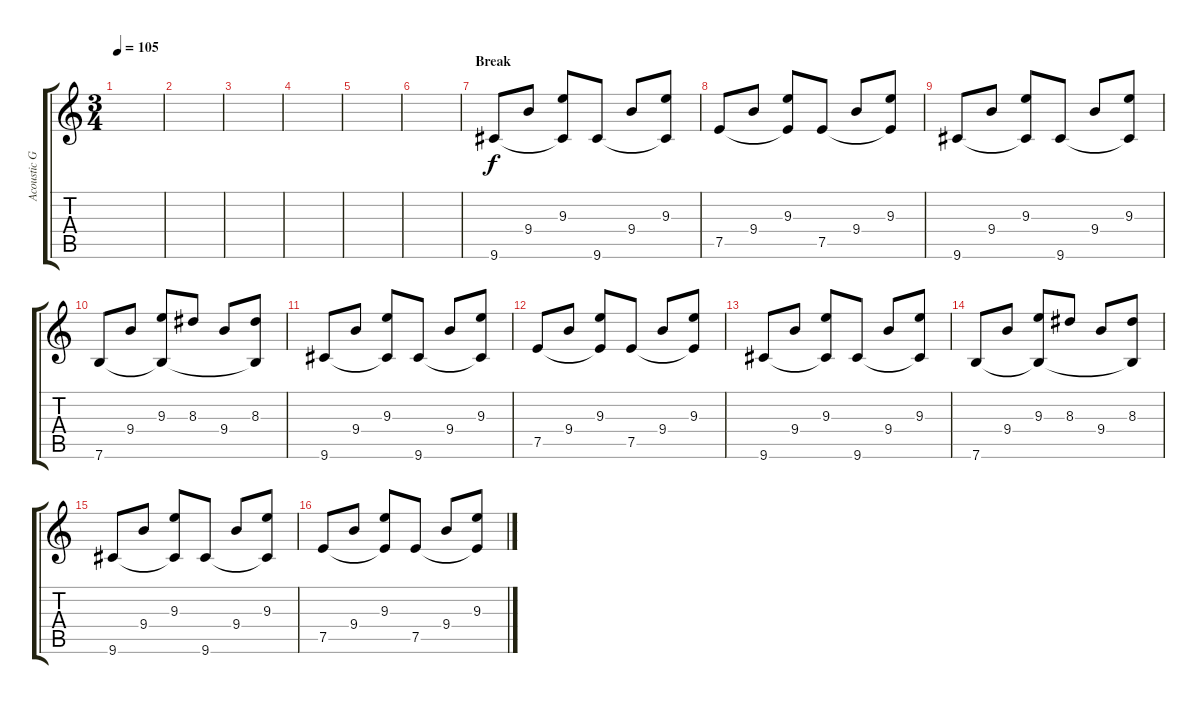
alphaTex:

\track ("Acoustic Guitar" "Acoustic G") {instrument acousticguitarnylon}
\staff {score tabs}
\tuning (E4 B3 G3 D3 A2 E2) {hide}
\ts (3 4)
\tempo 105
\clef g2
\ks c
|
|
|
|
|
|
\section ("" "Break")
9.6.8 9.4.8 (9.3 9.6{t}).8 9.6.8 9.4.8 (9.3 9.6{t}).8 |
7.5.8 9.4.8 (9.3 7.5{t}).8 7.5.8 9.4.8 (9.3 7.5{t}).8 |
9.6.8 9.4.8 (9.3 9.6{t}).8 9.6.8 9.4.8 (9.3 9.6{t}).8 |
7.6.8 9.4.8 (9.3 7.6{t}).8 8.3.8 9.4.8 (8.3 7.6{t}).8 |
9.6.8 9.4.8 (9.3 9.6{t}).8 9.6.8 9.4.8 (9.3 9.6{t}).8 |
7.5.8 9.4.8 (9.3 7.5{t}).8 7.5.8 9.4.8 (9.3 7.5{t}).8 |
9.6.8 9.4.8 (9.3 9.6{t}).8 9.6.8 9.4.8 (9.3 9.6{t}).8 |
7.6.8 9.4.8 (9.3 7.6{t}).8 8.3.8 9.4.8 (8.3 7.6{t}).8 |
9.6.8 9.4.8 (9.3 9.6{t}).8 9.6.8 9.4.8 (9.3 9.6{t}).8 |
7.5.8 9.4.8 (9.3 7.5{t}).8 7.5.8 9.4.8 (9.3 7.5{t}).8
